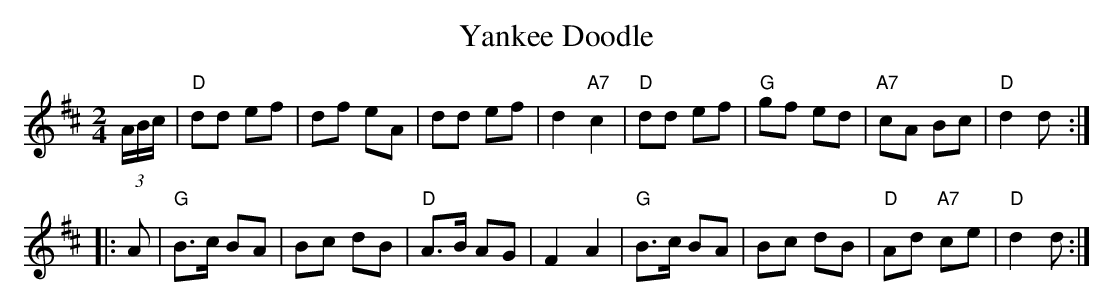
X:1
T:Yankee Doodle
M:2/4
L:1/8
K:D
(3A/2B/2c/2|"D"dd ef|df eA|dd ef|d2 "A7"c2|\
"D"dd ef|"G"gf ed|"A7"cA Bc|"D"d2 d:|!
|:A|"G"B>c BA|Bc dB|"D"A>B AG|F2 A2|\
"G"B>c BA|Bc dB|"D"Ad "A7"ce|"D"d2 d:|]
